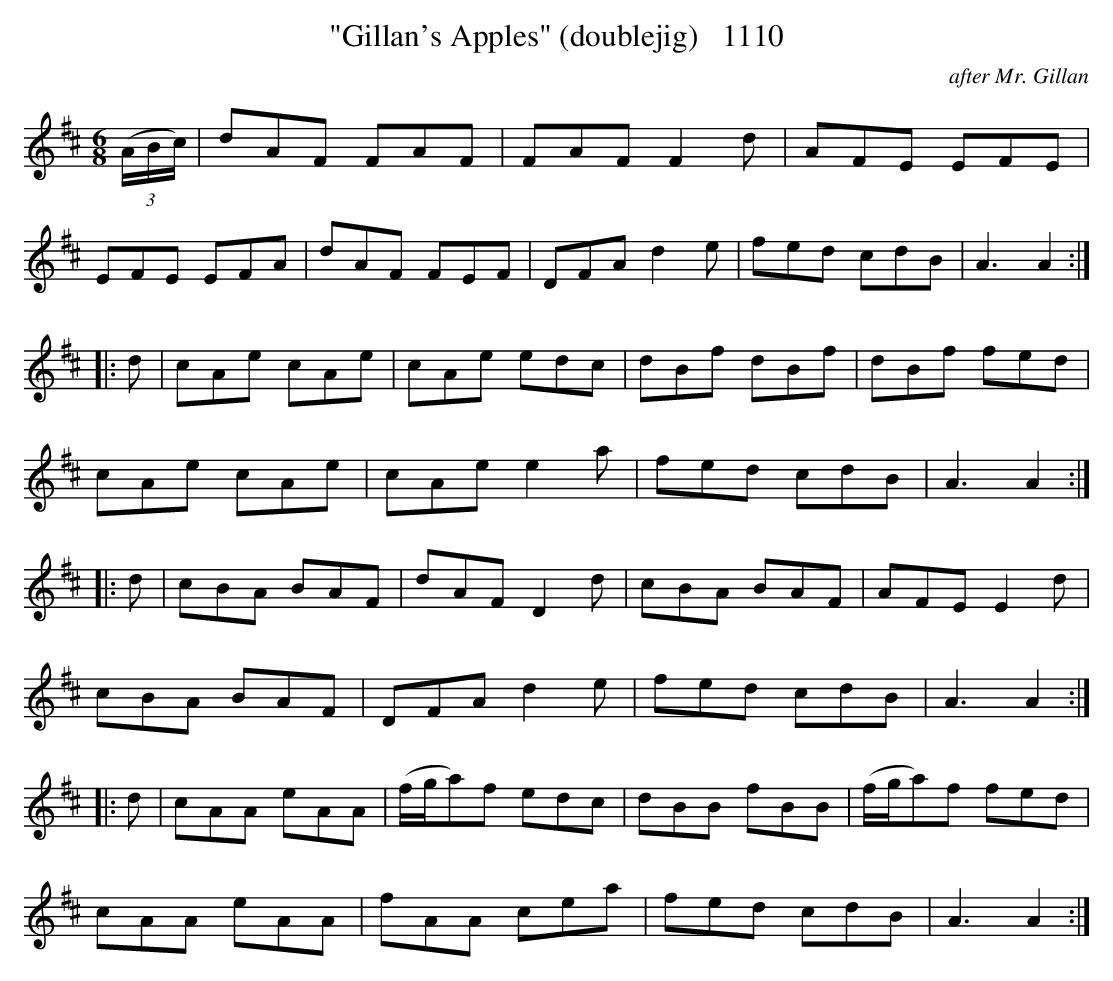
X:1
T:"Gillan's Apples" (doublejig)   1110
C:after Mr. Gillan
BRENNAN July 2003 (HTTP://WWW.SOSYOURMOM.COM)
M:6/8
L:1/8
K:D
(3(A/2B/2c/2)|dAF FAF|FAF F2d|AFE EFE|
EFE EFA|dAF FEF|DFA d2e|fed cdB|A3A2:|
|:d|cAe cAe|cAe edc|dBf dBf|dBf fed|
cAe cAe|cAe e2a|fed cdB|A3A2:|
|:d|cBA BAF|dAF D2d|cBA BAF|AFE E2d|
cBA BAF|DFA d2e|fed cdB|A3A2:|
|:d|cAA eAA|(f/2g/2a)f edc|dBB fBB|(f/2g/2a)f fed|
cAA eAA|fAA cea|fed cdB|A3A2:|
